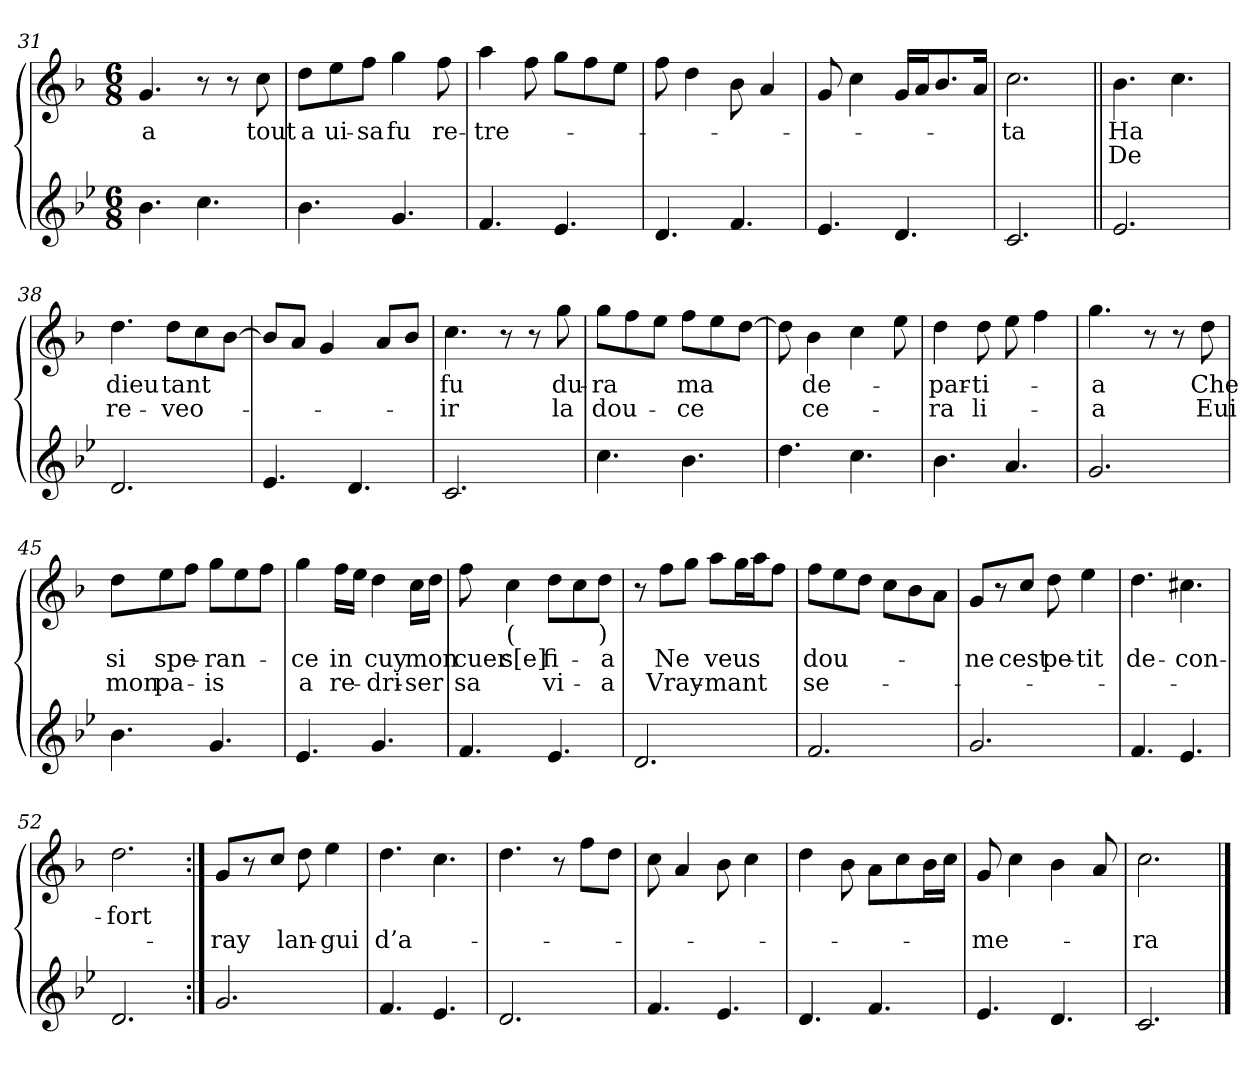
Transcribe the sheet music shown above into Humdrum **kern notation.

**kern	**kern	**text	**text
*part2	*part1	*part1	*part1
*staff2	*staff1	*staff1	*staff1
*clefG2	*clefG2	*	*
*k[b-e-]	*k[b-]	*	*
*B-:	*F:	*	*
*M6/8	*M6/8	*	*
=31	=31	=31	=31
!	!	!LO:LY:b	!
4.b-\	4.g/	-a	.
4.cc\	8r	.	.
.	8r	.	.
!	!	!LO:LY:b	!
.	8cc\	tout	.
!!LO:PB:g=z
=32	=32	=32	=32
!	!	!LO:LY:b	!
4.b-\	8dd\L	a	.
!	!	!LO:LY:b	!
.	8ee\	ui-	.
!	!	!LO:LY:b	!
.	8ff\J	-sa	.
!	!	!LO:LY:b	!
4.g/	4gg\	fu	.
!	!	!LO:LY:b	!
.	8ff\	re-	.
=33	=33	=33	=33
!	!	!LO:LY:b	!
4.f/	4aa\	-tre-	.
.	8ff\	.	.
4.e-/	8gg\L	.	.
.	8ff\	.	.
.	8ee\J	.	.
=34	=34	=34	=34
4.d/	8ff\	.	.
.	4dd\	.	.
4.f/	8b-\	.	.
.	4a/	.	.
=35	=35	=35	=35
4.e-/	8g/	.	.
.	4cc\	.	.
4.d/	16g/LL	.	.
.	16a/J	.	.
.	8.b-/	.	.
.	16a/Jk	.	.
=36	=36	=36	=36
!	!	!LO:LY:b	!
2.c/	2.cc\	-ta	.
!!LO:LB:g=z
=37||	=37||	=37||	=37||
!	!	!LO:LY:b	!LO:LY:b
2.e-/	4.b-\	Ha	De
.	4.cc\	.	.
=38	=38	=38	=38
!	!	!LO:LY:b	!LO:LY:b
2.d/	4.dd\	dieu	re-
!	!	!LO:LY:b	!LO:LY:b
.	8dd\L	tant	-veo-
.	8cc\	.	.
.	[8b-\J	.	.
=39	=39	=39	=39
4.e-/	8b-/L]	.	.
.	8a/J	.	.
.	4g/	.	.
4.d/	.	.	.
.	8a/L	.	.
.	8b-/J	.	.
=40	=40	=40	=40
!	!	!LO:LY:b	!LO:LY:b
2.c/	4.cc\	fu	-ir
.	8r	.	.
.	8r	.	.
!	!	!LO:LY:b	!LO:LY:b
.	8gg\	du-	la
=41	=41	=41	=41
!	!	!LO:LY:b	!LO:LY:b
4.cc\	8gg\L	-ra	dou-
.	8ff\	.	.
.	8ee\J	.	.
!	!	!LO:LY:b	!LO:LY:b
4.b-\	8ff\L	ma	-ce
.	8ee\	.	.
.	[8dd\J	.	.
=42	=42	=42	=42
4.dd\	8dd\]	.	.
!	!	!LO:LY:b	!LO:LY:b
.	4b-\	de-	ce-
4.cc\	4cc\	.	.
.	8ee\	.	.
!!LO:LB:g=z
=43	=43	=43	=43
!	!	!LO:LY:b	!LO:LY:b
4.b-\	4dd\	-par-	-ra
!	!	!LO:LY:b	!LO:LY:b
.	8dd\	-ti-	li-
4.a/	8ee\	.	.
.	4ff\	.	.
=44	=44	=44	=44
!	!	!LO:LY:b	!LO:LY:b
2.g/	4.gg\	-a	-a
.	8r	.	.
.	8r	.	.
!	!	!LO:LY:b	!LO:LY:b
.	8dd\	Che	Eui
=45	=45	=45	=45
!	!	!LO:LY:b	!LO:LY:b
4.b-\	8dd\L	si	mon
!	!	!LO:LY:b	!LO:LY:b
.	8ee\	spe-	pa-
.	8ff\J	.	.
!	!	!LO:LY:b	!LO:LY:b
4.g/	8gg\L	-ran-	-is
.	8ee\	.	.
.	8ff\J	.	.
=46	=46	=46	=46
!	!	!LO:LY:b	!LO:LY:b
4.e-/	4gg\	-ce	a
!	!	!LO:LY:b	!LO:LY:b
.	16ff\LL	in	re-
.	16ee\JJ	.	.
!	!	!LO:LY:b	!LO:LY:b
4.g/	4dd\	cuy	-dri-
!	!	!LO:LY:b	!LO:LY:b
.	16cc\LL	mon	-ser
.	16dd\JJ	.	.
=47	=47	=47	=47
!	!	!LO:LY:b	!LO:LY:b
4.f/	8ff\	cuer	sa
!	!LO:TX:b:t=(	!	!
!	!	!LO:LY:b	!
.	4cc\	s[e]	.
!	!	!LO:LY:b	!LO:LY:b
4.e-/	8dd\L	fi-	vi-
.	8cc\	.	.
!	!LO:TX:b:t=)	!	!
!	!	!LO:LY:b	!LO:LY:b
.	8dd\J	-a	-a
!!LO:LB:g=z
=48	=48	=48	=48
2.d/	8r	.	.
!	!	!LO:LY:b	!LO:LY:b
.	8ff\L	Ne	Vray-
.	8gg\J	.	.
!	!	!LO:LY:b	!LO:LY:b
.	8aa\L	veus	-mant
.	16gg\L	.	.
.	16aa\J	.	.
.	8ff\J	.	.
=49	=49	=49	=49
!	!	!LO:LY:b	!LO:LY:b
2.f/	8ff\L	dou-	se-
.	8ee\	.	.
.	8dd\J	.	.
.	8cc\L	.	.
.	8b-\	.	.
.	8a\J	.	.
=50	=50	=50	=50
!	!	!LO:LY:b	!
2.g/	8g/L	-ne	.
.	8r	.	.
!	!	!LO:LY:b	!
.	8cc/J	cest	.
!	!	!LO:LY:b	!
.	8dd\	pe-	.
!	!	!LO:LY:b	!
.	4ee\	-tit	.
=51	=51	=51	=51
!	!	!LO:LY:b	!
4.f/	4.dd\	de-	.
!	!	!LO:LY:b	!
4.e-/	4.cc#X\	-con-	.
=52	=52	=52	=52
!	!	!LO:LY:b	!
2.d/	2.dd\	-fort	.
=53:|!	=53:|!	=53:|!	=53:|!
!	!	!	!LO:LY:b
2.g/	8g/L	.	-ray
.	8r	.	.
.	8cc/J	.	.
!	!	!	!LO:LY:b
.	8dd\	.	lan-
!	!	!	!LO:LY:b
.	4ee\	.	-gui
!!LO:LB:g=z
=54	=54	=54	=54
!	!	!	!LO:LY:b
4.f/	4.dd\	.	d’a-
4.e-/	4.cc\	.	.
=55	=55	=55	=55
2.d/	4.dd\	.	.
.	8r	.	.
.	8ff\L	.	.
.	8dd\J	.	.
=56	=56	=56	=56
4.f/	8cc\	.	.
.	4a/	.	.
4.e-/	8b-\	.	.
.	4cc\	.	.
=57	=57	=57	=57
4.d/	4dd\	.	.
.	8b-\	.	.
4.f/	8a\L	.	.
.	8cc\	.	.
.	16b-\L	.	.
.	16cc\JJ	.	.
=58	=58	=58	=58
!	!	!	!LO:LY:b
4.e-/	8g/	.	-me-
.	4cc\	.	.
4.d/	4b-\	.	.
.	8a/	.	.
=59	=59	=59	=59
!	!	!	!LO:LY:b
2.c/	2.cc\	.	-ra
==	==	==	==
*-	*-	*-	*-
